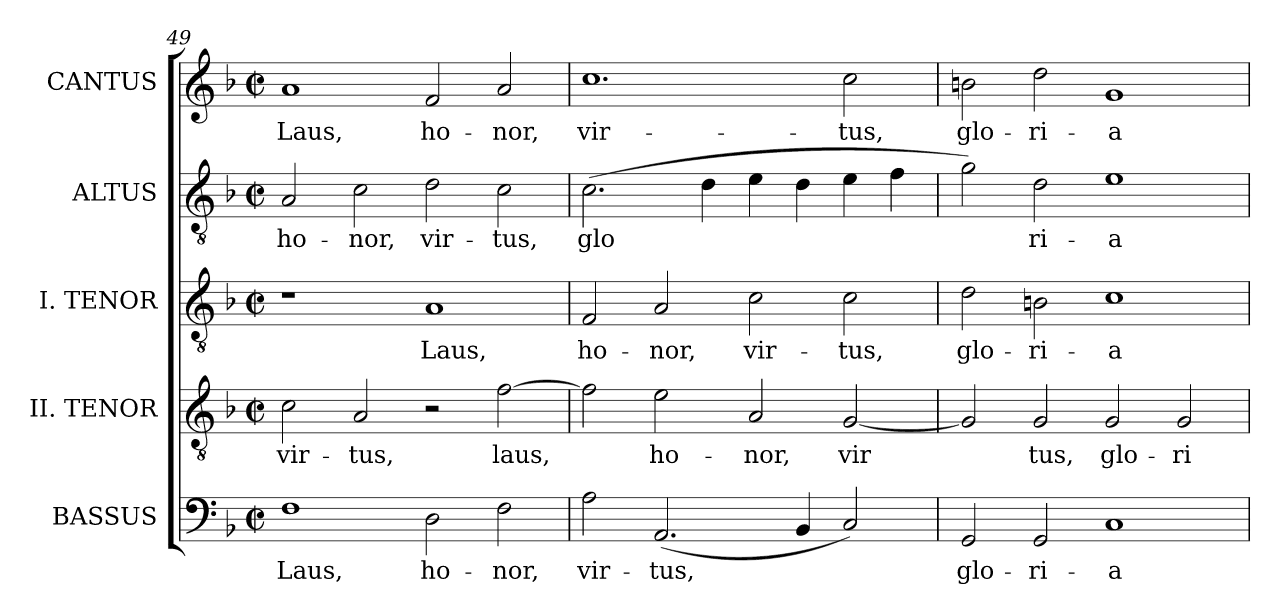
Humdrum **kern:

**kern	**text	**kern	**text	**kern	**text	**kern	**text	**kern	**text
*part5	*part5	*part4	*part4	*part3	*part3	*part2	*part2	*part1	*part1
*staff5	*staff5	*staff4	*staff4	*staff3	*staff3	*staff2	*staff2	*staff1	*staff1
*I"BASSUS	*	*I"II. TENOR	*	*I"I. TENOR	*	*I"ALTUS	*	*I"CANTUS	*
*clefF4	*	*clefGv2	*	*clefGv2	*	*clefGv2	*	*clefG2	*
*k[b-]	*	*k[b-]	*	*k[b-]	*	*k[b-]	*	*k[b-]	*
*F:	*	*F:	*	*F:	*	*F:	*	*F:	*
*M2/2	*	*M2/2	*	*M2/2	*	*M2/2	*	*M2/2	*
*met(c|)	*	*met(c|)	*	*met(c|)	*	*met(c|)	*	*met(c|)	*
=49	=49	=49	=49	=49	=49	=49	=49	=49	=49
!	!LO:LY:b:cj	!	!LO:LY:b:cj	!	!	!	!LO:LY:b:cj	!	!LO:LY:b:cj
1F	Laus,	2c\	vir-	1r	.	2A/	ho-	1a	-Laus,
!	!	!	!LO:LY:b:cj	!	!	!	!LO:LY:b:cj	!	!
.	.	2A/	-tus,	.	.	2c\	-nor,	.	.
!	!LO:LY:b:cj	!	!	!	!LO:LY:b:cj	!	!LO:LY:b:cj	!	!LO:LY:b:cj
2D\	ho-	2r	.	1A	Laus,	2d\	vir-	2f/	ho-
!	!LO:LY:b:cj	!	!LO:LY:b:cj	!	!	!	!LO:LY:b:cj	!	!LO:LY:b:cj
2F\	-nor,	[>2f\	laus,	.	.	2c\	-tus,	2a/	-nor,
=50	=50	=50	=50	=50	=50	=50	=50	=50	=50
!	!LO:LY:b:cj	!	!LO:LY:b:cj	!	!LO:LY:b:cj	!	!LO:LY:b:cj	!	!LO:LY:b:cj
2A\	vir-	2f\]	.	2F/	ho-	(>2.c\	glo-	1.cc	vir-
!	!LO:LY:b:cj	!	!LO:LY:b:cj	!	!LO:LY:b:cj	!	!	!	!
(<2.AA/	-tus,	2e\	ho-	2A/	-nor,	.	.	.	.
!	!	!	!	!	!	!	!LO:LY:b:cj	!	!
.	.	.	.	.	.	4d\	--	.	.
!	!	!	!LO:LY:b:cj	!	!LO:LY:b:cj	!	!LO:LY:b:cj	!	!
.	.	2A/	-nor,	2c\	vir-	4e\	--	.	.
!	!LO:LY:b:cj	!	!	!	!	!	!LO:LY:b:cj	!	!
4BB-/	.	.	.	.	.	4d\	--	.	.
!	!LO:LY:b:cj	!	!LO:LY:b:cj	!	!LO:LY:b:cj	!	!LO:LY:b:cj	!	!LO:LY:b:cj
2C/)	.	[<2G/	vir-	2c\	-tus,	4e\	--	2cc\	-tus,
!	!	!	!	!	!	!	!LO:LY:b:cj	!	!
.	.	.	.	.	.	4f\	--	.	.
=51	=51	=51	=51	=51	=51	=51	=51	=51	=51
!	!LO:LY:b:cj	!	!LO:LY:b:cj	!	!LO:LY:b:cj	!	!LO:LY:b:cj	!	!LO:LY:b:cj
2GG/	glo-	2G/]	--	2d\	glo-	2g\)	--	2bn\	glo-
!	!LO:LY:b:cj	!	!LO:LY:b:cj	!	!LO:LY:b:cj	!	!LO:LY:b:cj	!	!LO:LY:b:cj
2GG/	-ri-	2G/	-tus,	2Bn\	-ri-	2d\	-ri-	2dd\	-ri-
!	!LO:LY:b:cj	!	!LO:LY:b:cj	!	!LO:LY:b:cj	!	!LO:LY:b:cj	!	!LO:LY:b:cj
1C	-a	2G/	glo-	1c	-a	1e	-a	1g	-a
!	!	!	!LO:LY:b:cj	!	!	!	!	!	!
.	.	2G/	-ri-	.	.	.	.	.	.
=	=	=	=	=	=	=	=	=	=
*-	*-	*-	*-	*-	*-	*-	*-	*-	*-
